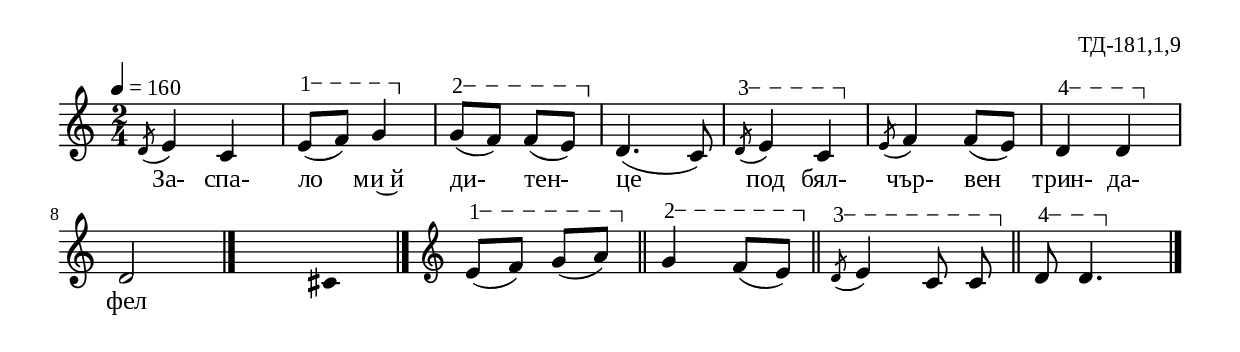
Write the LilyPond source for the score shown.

%{
laz_181_1_09
%}

\include "td-preamble.ly"

\score {
\relative c' {
 \tempo 4 = 160
 \time 2/4
\acciaccatura d8 e4 c | 
\varA
e8\startTextSpan( f) g4\stopTextSpan | 
\varB
g8\startTextSpan( f) f( e\stopTextSpan) | 
d4.( c8) |
\varC
\acciaccatura d8\startTextSpan e4 c\stopTextSpan | 
\acciaccatura e8 f4 f8( e) | 
\varD
d4\startTextSpan d\stopTextSpan | 
d2
 \bar "|."
 s4 \fixB cis \fixC
\bar "|." 
\endm
\varA
e8\startTextSpan( f) g8( a\stopTextSpan) \bar "||"
\varB
g4\startTextSpan f8( e\stopTextSpan) \bar "||"
\varC
\acciaccatura d8\startTextSpan e4 c8\noBeam c\stopTextSpan \bar "||"
\varD
d8\startTextSpan d4.\stopTextSpan 
\bar "|." 
}
\addlyrics { За- спа- ло ми~й ди- тен- це под бял- чър- вен трин- да- фел }
%
\layout {
  indent = #0
  line-width = 190\mm
  ragged-right=##f
}
%
\midi { 
	\context {
		\Score
		tempoWholesPerMinute = #(ly:make-moment 160 4)
		}
	}
}
%
\header{
  opus = "ТД-181,1,9"
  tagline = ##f
}


